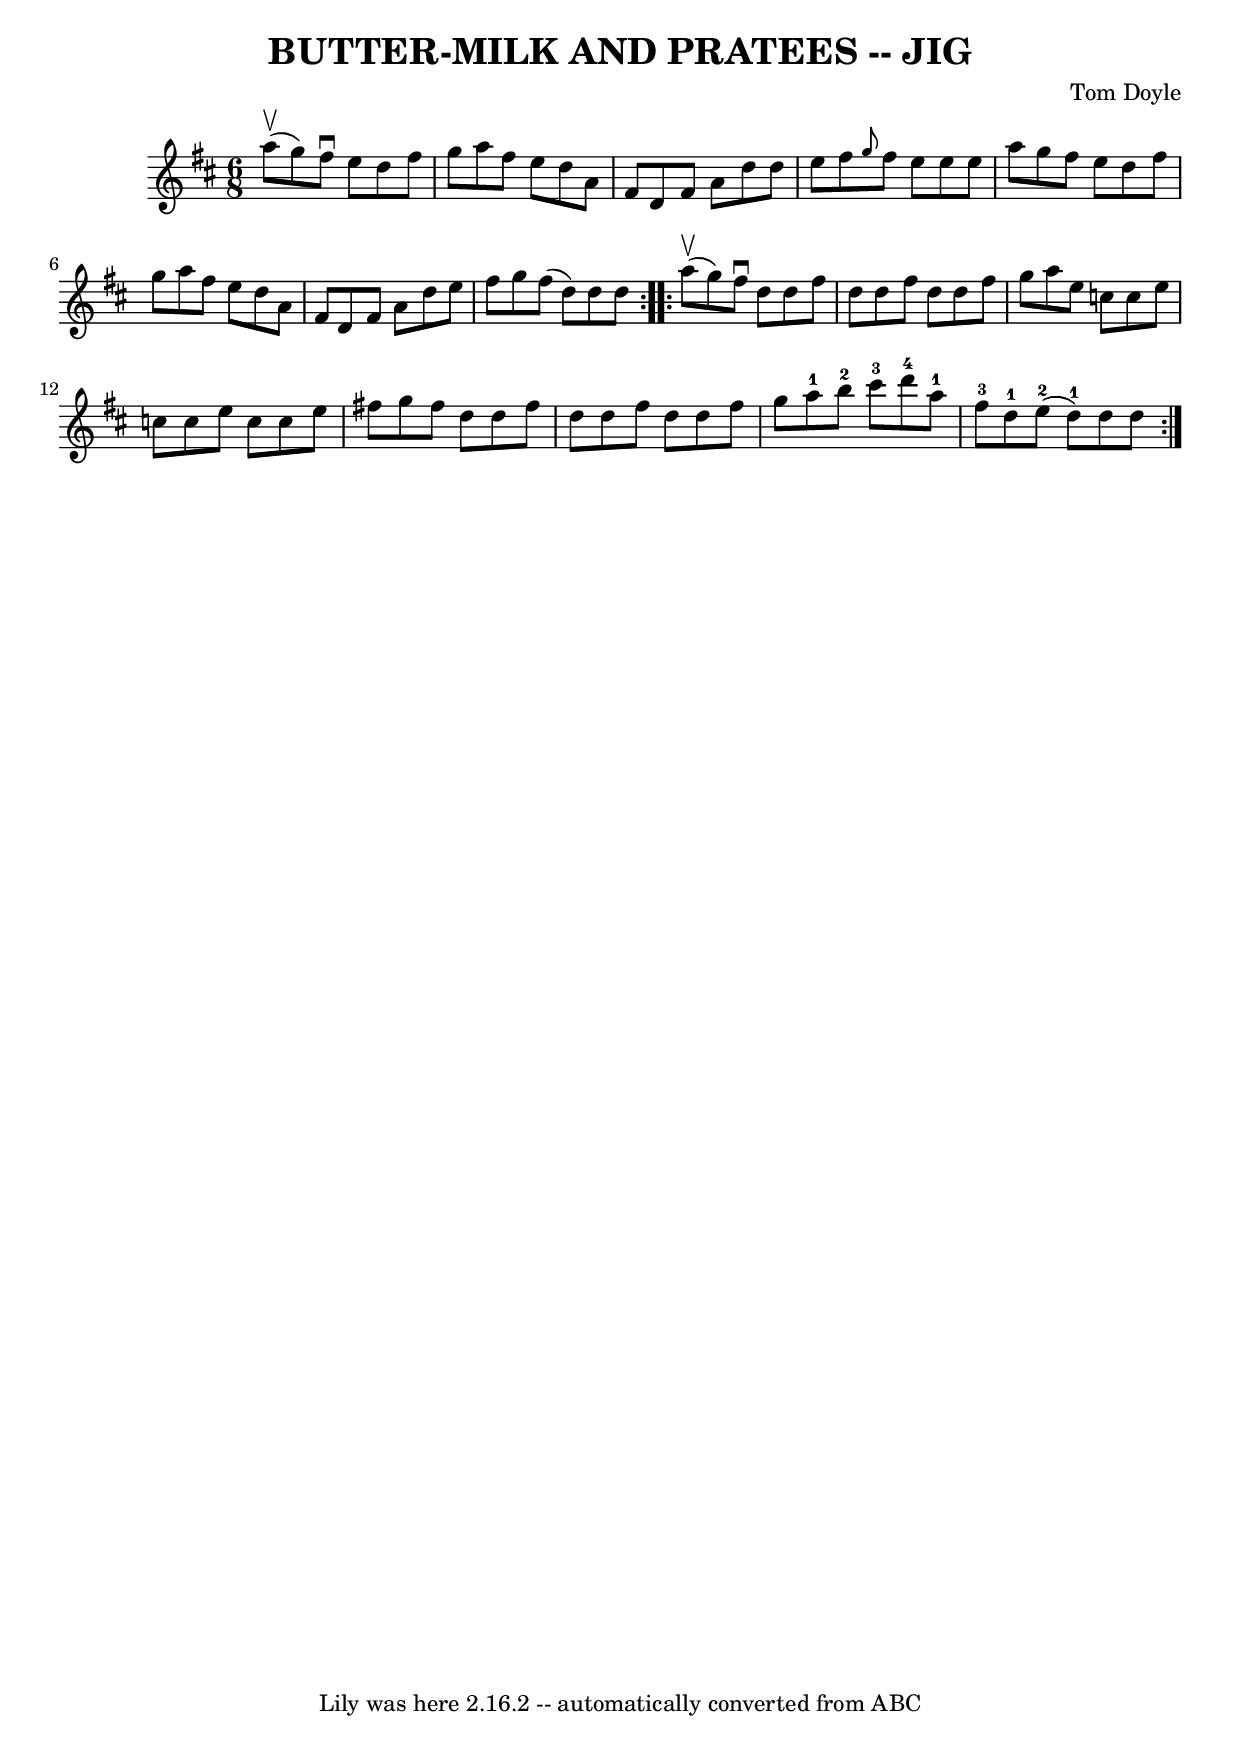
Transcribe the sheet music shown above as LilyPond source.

\version "2.16.2"
\include "Mammoth.ily"
\header {
  %% book = "Ryan's Mammoth Collection of Fiddle Tunes"
  composer = "Tom Doyle"
  crossRefNumber = "1"
  footnotes = ""
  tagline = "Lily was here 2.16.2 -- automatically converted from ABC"
  title = "BUTTER-MILK AND PRATEES -- JIG"

}
voicedefault =  {



  \repeat volta 2 {

    \time 6/8 
    \key d \major
    a''8 (^\upbow g''8)       |
    fis''8 
    ^\downbow e''8 d''8 fis''8 g''8 a''8    |
    fis''8 e''8 
    d''8 a'8 fis'8 d'8    |
    fis'8 a'8 d''8 d''8    
    e''8 fis''8    |
    \grace { g''8  
	   } fis''8 e''8 e''8 e''8 
    a''8 g''8    |
    |
    fis''8 e''8 d''8 fis''8    
    g''8 a''8    |
    fis''8 e''8 d''8 a'8 fis'8 d'8    
    |
    fis'8 a'8 d''8 e''8 fis''8 g''8    |
    fis''8 
    (d''8) d''8 d''8    
  }     
  \repeat volta 2 {
    a''8 (^\upbow g''8 
    )       |
    fis''8^\downbow d''8 d''8 fis''8 d''8 d''8  
    |
    fis''8 d''8 d''8 fis''8 g''8 a''8    |
    
    e''8 c''8 c''8 e''8 c''8 c''8    |
    e''8 c''8 c''8 
    e''8 fis''!8 g''8    |
    |
    fis''8 d''8 d''8    
    fis''8 d''8 d''8    |
    fis''8 d''8 d''8 fis''8 g''8   
    a''8-1   |
    b''8-2 cis'''8-3 d'''8-4 a''8-1   
    fis''8-3 d''8-1   |
    e''8-2(d''8-1) d''8 d''8 
    
  }   

}

\score{
  <<

    \context Staff="default"
    {
      \voicedefault 
      
    }

  >>
  \layout {
    
  }
  \midi {
  }

}
